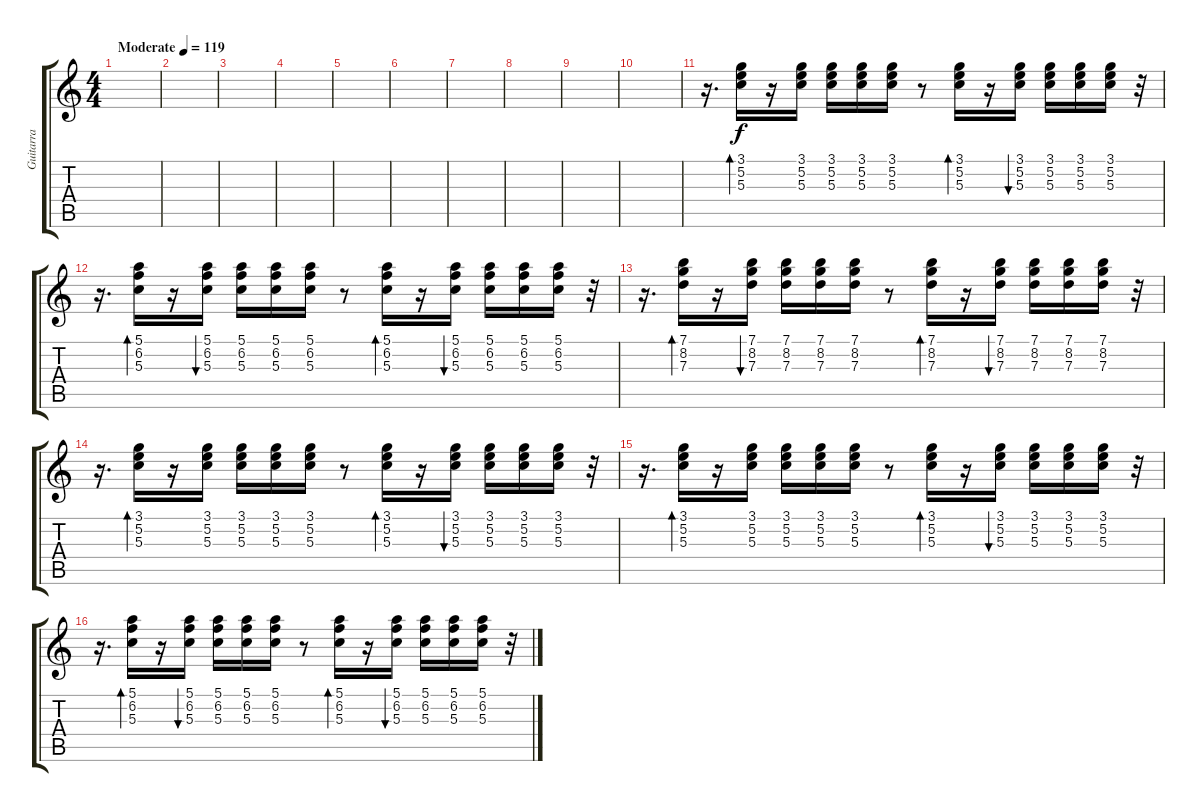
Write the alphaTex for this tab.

\track ("Guitarra" "Guitarra") {instrument acousticguitarsteel}
\staff {score tabs}
\tuning (E4 B3 G3 D3 A2 E2) {hide}
\ts (4 4)
\tempo (119 "Moderate")
\clef g2
\ks c
|
|
|
|
|
|
|
|
|
|
r.16{d} (3.1 5.2 5.3).16{bd 240} r.16 (3.1 5.2 5.3).16 (3.1 5.2 5.3).16 (3.1 5.2 5.3).16 (3.1 5.2 5.3).16 r.8 (3.1 5.2 5.3).16{bd 240} r.16 (3.1 5.2 5.3).16{bu 60} (3.1 5.2 5.3).16 (3.1 5.2 5.3).16 (3.1 5.2 5.3).16 r.32 |
r.16{d} (5.1 6.2 5.3).16{bd 60} r.16 (5.1 6.2 5.3).16{bu 60} (5.1 6.2 5.3).16 (5.1 6.2 5.3).16 (5.1 6.2 5.3).16 r.8 (5.1 6.2 5.3).16{bd 60} r.16 (5.1 6.2 5.3).16{bu 60} (5.1 6.2 5.3).16 (5.1 6.2 5.3).16 (5.1 6.2 5.3).16 r.32 |
r.16{d} (7.1 8.2 7.3).16{bd 60} r.16 (7.1 8.2 7.3).16{bu 60} (7.1 8.2 7.3).16 (7.1 8.2 7.3).16 (7.1 8.2 7.3).16 r.8 (7.1 8.2 7.3).16{bd 60} r.16 (7.1 8.2 7.3).16{bu 60} (7.1 8.2 7.3).16 (7.1 8.2 7.3).16 (7.1 8.2 7.3).16 r.32 |
r.16{d} (3.1 5.2 5.3).16{bd 240} r.16 (3.1 5.2 5.3).16 (3.1 5.2 5.3).16 (3.1 5.2 5.3).16 (3.1 5.2 5.3).16 r.8 (3.1 5.2 5.3).16{bd 240} r.16 (3.1 5.2 5.3).16{bu 60} (3.1 5.2 5.3).16 (3.1 5.2 5.3).16 (3.1 5.2 5.3).16 r.32 |
r.16{d} (3.1 5.2 5.3).16{bd 240} r.16 (3.1 5.2 5.3).16 (3.1 5.2 5.3).16 (3.1 5.2 5.3).16 (3.1 5.2 5.3).16 r.8 (3.1 5.2 5.3).16{bd 240} r.16 (3.1 5.2 5.3).16{bu 60} (3.1 5.2 5.3).16 (3.1 5.2 5.3).16 (3.1 5.2 5.3).16 r.32 |
r.16{d} (5.1 6.2 5.3).16{bd 60} r.16 (5.1 6.2 5.3).16{bu 60} (5.1 6.2 5.3).16 (5.1 6.2 5.3).16 (5.1 6.2 5.3).16 r.8 (5.1 6.2 5.3).16{bd 60} r.16 (5.1 6.2 5.3).16{bu 60} (5.1 6.2 5.3).16 (5.1 6.2 5.3).16 (5.1 6.2 5.3).16 r.32
